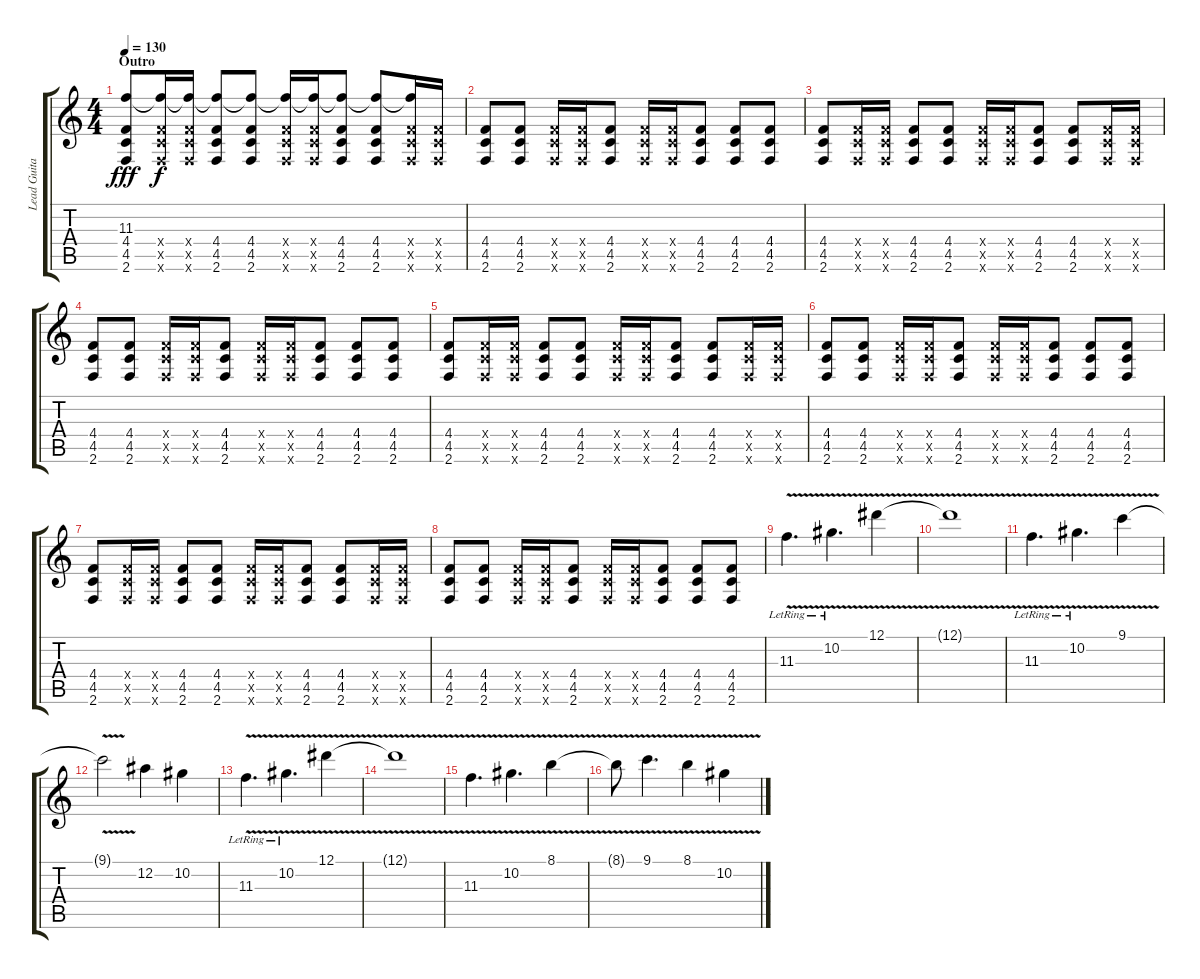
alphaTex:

\track ("Lead Guitar" "Lead Guita") {instrument distortionguitar}
\staff {score tabs}
\tuning (Eb4 Bb3 Gb3 Db3 Ab2 Eb2) {hide}
\ts (4 4)
\section ("" "Outro")
\tempo 130
\clef g2
\ks c
(11.3 4.4 4.5 2.6).8{dy fff volume 13 balance 0 instrument distortionguitar} (11.3{t} 4.4{x} 4.5{x} 2.6{x}).16{dy f} (11.3{t} 4.4{x} 4.5{x} 2.6{x}).16 (11.3{t} 4.4 4.5 2.6).8 (11.3{t} 4.4 4.5 2.6).8 (11.3{t} 4.4{x} 4.5{x} 2.6{x}).16 (11.3{t} 4.4{x} 4.5{x} 2.6{x}).16 (11.3{t} 4.4 4.5 2.6).8 (11.3{t} 4.4 4.5 2.6).8 (11.3{t} 4.4{x} 4.5{x} 2.6{x}).16 (4.4{x} 4.5{x} 2.6{x}).16 |
(4.4 4.5 2.6).8 (4.4 4.5 2.6).8 (4.4{x} 4.5{x} 2.6{x}).16 (4.4{x} 4.5{x} 2.6{x}).16 (4.4 4.5 2.6).8 (4.4{x} 4.5{x} 2.6{x}).16 (4.4{x} 4.5{x} 2.6{x}).16 (4.4 4.5 2.6).8 (4.4 4.5 2.6).8 (4.4 4.5 2.6).8 |
(4.4 4.5 2.6).8 (4.4{x} 4.5{x} 2.6{x}).16 (4.4{x} 4.5{x} 2.6{x}).16 (4.4 4.5 2.6).8 (4.4 4.5 2.6).8 (4.4{x} 4.5{x} 2.6{x}).16 (4.4{x} 4.5{x} 2.6{x}).16 (4.4 4.5 2.6).8 (4.4 4.5 2.6).8 (4.4{x} 4.5{x} 2.6{x}).16 (4.4{x} 4.5{x} 2.6{x}).16 |
(4.4 4.5 2.6).8 (4.4 4.5 2.6).8 (4.4{x} 4.5{x} 2.6{x}).16 (4.4{x} 4.5{x} 2.6{x}).16 (4.4 4.5 2.6).8 (4.4{x} 4.5{x} 2.6{x}).16 (4.4{x} 4.5{x} 2.6{x}).16 (4.4 4.5 2.6).8 (4.4 4.5 2.6).8 (4.4 4.5 2.6).8 |
(4.4 4.5 2.6).8 (4.4{x} 4.5{x} 2.6{x}).16 (4.4{x} 4.5{x} 2.6{x}).16 (4.4 4.5 2.6).8 (4.4 4.5 2.6).8 (4.4{x} 4.5{x} 2.6{x}).16 (4.4{x} 4.5{x} 2.6{x}).16 (4.4 4.5 2.6).8 (4.4 4.5 2.6).8 (4.4{x} 4.5{x} 2.6{x}).16 (4.4{x} 4.5{x} 2.6{x}).16 |
(4.4 4.5 2.6).8 (4.4 4.5 2.6).8 (4.4{x} 4.5{x} 2.6{x}).16 (4.4{x} 4.5{x} 2.6{x}).16 (4.4 4.5 2.6).8 (4.4{x} 4.5{x} 2.6{x}).16 (4.4{x} 4.5{x} 2.6{x}).16 (4.4 4.5 2.6).8 (4.4 4.5 2.6).8 (4.4 4.5 2.6).8 |
(4.4 4.5 2.6).8 (4.4{x} 4.5{x} 2.6{x}).16 (4.4{x} 4.5{x} 2.6{x}).16 (4.4 4.5 2.6).8 (4.4 4.5 2.6).8 (4.4{x} 4.5{x} 2.6{x}).16 (4.4{x} 4.5{x} 2.6{x}).16 (4.4 4.5 2.6).8 (4.4 4.5 2.6).8 (4.4{x} 4.5{x} 2.6{x}).16 (4.4{x} 4.5{x} 2.6{x}).16 |
(4.4 4.5 2.6).8 (4.4 4.5 2.6).8 (4.4{x} 4.5{x} 2.6{x}).16 (4.4{x} 4.5{x} 2.6{x}).16 (4.4 4.5 2.6).8 (4.4{x} 4.5{x} 2.6{x}).16 (4.4{x} 4.5{x} 2.6{x}).16 (4.4 4.5 2.6).8 (4.4 4.5 2.6).8 (4.4 4.5 2.6).8 |
11.3{v lr}.4{d volume 8 balance 8 instrument distortionguitar} 10.2{v lr}.4{d} 12.1{v}.4 |
12.1{v t}.1 |
11.3{v lr}.4{d} 10.2{v lr}.4{d} 9.1{v}.4 |
9.1{v t}.2 12.2.4 10.2.4 |
11.3{v lr}.4{d} 10.2{v lr}.4{d} 12.1{v}.4 |
12.1{v t}.1 |
11.3{v}.4{d} 10.2{v}.4{d} 8.1{v}.4 |
8.1{t}.8 9.1{v}.4{d} 8.1{v}.4 10.2{v}.4
